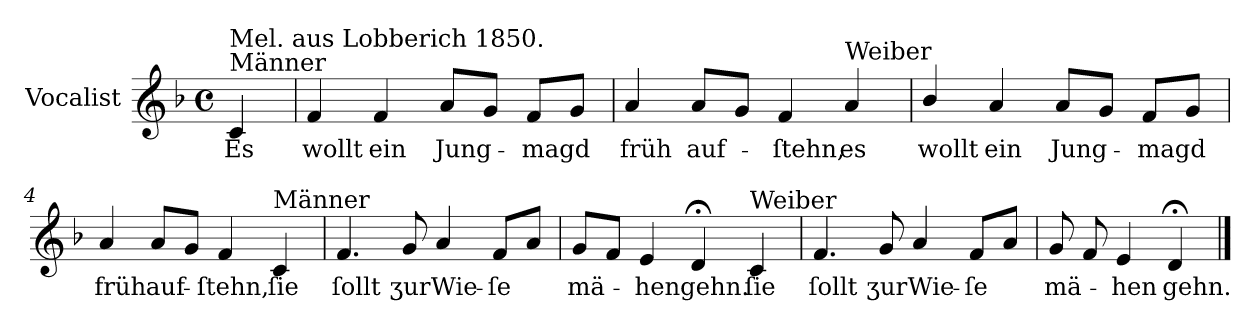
**kern	**text
*part1	*part1
*staff1	*staff1
*I"Vocalist	*
*k[b-]	*
*d:	*
*M4/4	*
*met(c)	*
=	=
!LO:TX:a:t=Männer	!
!LO:TX:a:t=Mel. aus Lobberich 1850.	!
4c	Es
=1	=1
4f	wollt
4f	ein
8aL	Jung-
8gJ	.
8fL	-magd
8gJ	.
=2	=2
4a	früh
8aL	auf-
8gJ	.
4f	-ſtehn,
!LO:TX:a:t=Weiber	!
4a	es
=3	=3
4b-/	wollt
4a	ein
8aL	Jung-
8gJ	.
8fL	-magd
8gJ	.
=4	=4
4a	früh
8aL	auf-
8gJ	.
4f	-ſtehn,
!LO:TX:a:t=Männer	!
4c	ſie
=5	=5
4.f	ſollt
8g	ʒur
4a	Wie-
8fL	-ſe
8aJ	.
=6	=6
8gL	mä-
8fJ	.
4e	-hen
4d;<	gehn.
!LO:TX:a:t=Weiber	!
4c	ſie
=7	=7
4.f	ſollt
8g	ʒur
4a	Wie-
8fL	-ſe
8aJ	.
=8	=8
8g	mä-
8f	.
4e	-hen
4d;<	gehn.
==	==
*-	*-
